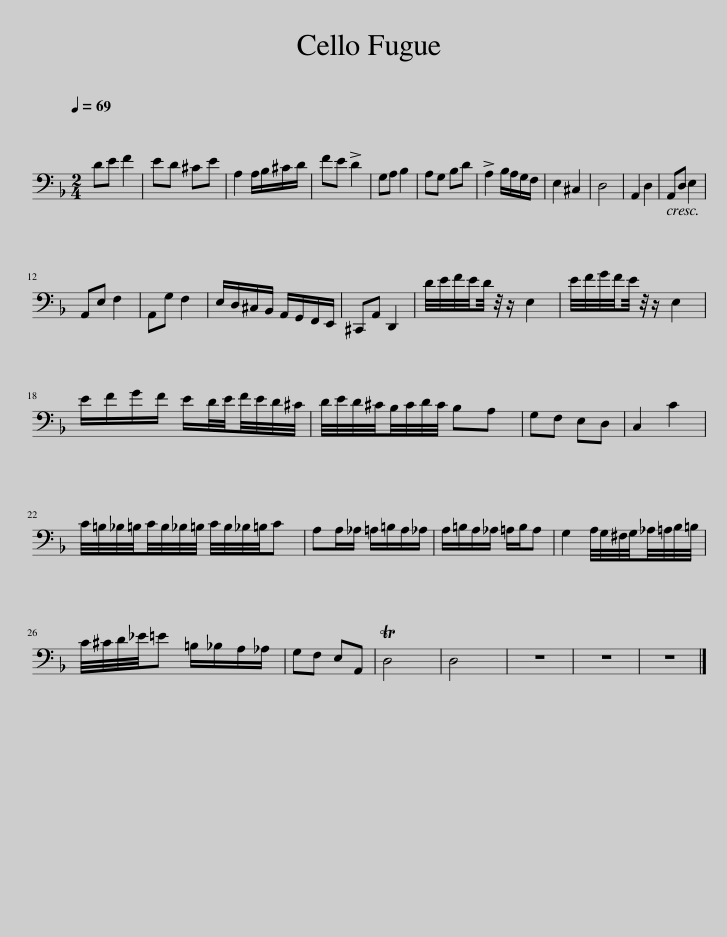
X:1
L:1/8
Q:1/4=69
M:2/4
I:linebreak $
K:F
V:1 bass
V:1
 DE F2 | ED ^CE | A,2 A,/B,/^C/D/ | FE !>!D2 | G,A, B,2 | %5
 A,G, B,D | !>!A,2 B,/A,/G,/F,/ | E,2 ^C,2 | D,4 | A,,2 D,2 | %10
 A,,D, E,2 |$ A,,E, F,2 | A,,G, F,2 | E,/D,/^C,/B,,/ A,,/G,,/F,,/E,,/ | ^C,,A,, D,,2 | %15
 D/4E/4F/4E/4D/4 z/4 z/ E,2 | E/4F/4G/4F/4E/4 z/4 z/ E,2 |$ E/F/G/F/ E/D/4E/4F/4E/4D/4^C/4 | D/4E/4D/4^C/4B,/4C/4D/4C/4 B,A, | G,F, E,D, | %20
 C,2 C2 |$ C/4=B,/4_B,/4=B,/4C/4B,/4_B,/4=B,/4 C/4B,/4_B,/4=B,/4C | A,A,/_A,/ =A,/=B,/A,/_A,/ | A,/=B,/A,/_A,/ =A,/B,/A, | G,2 A,/4G,/4^F,/4G,/4_A,/4=A,/4B,/4=B,/4 |$ %25
 C/4^C/4D/4_E/4=E =B,/_B,/A,/_A,/ | G,F, E,A,, | TD,4 | D,4 | z4 | %30
 z4 | z4 |] %32
